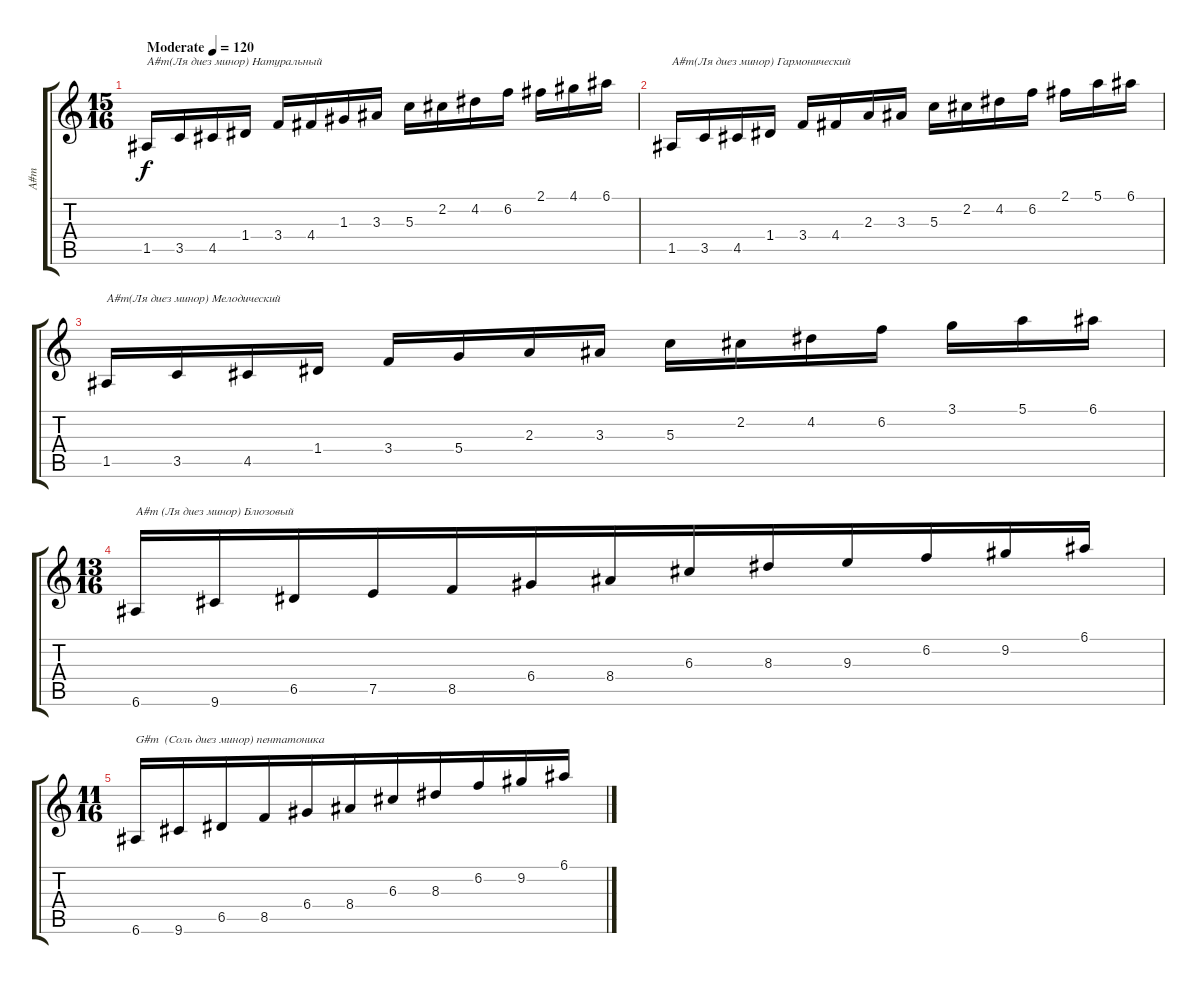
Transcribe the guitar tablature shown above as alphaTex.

\track ("A#m" "A#m") {instrument acousticguitarsteel}
\staff {score tabs}
\tuning (E4 B3 G3 D3 A2 E2) {hide}
\ts (15 16)
\tempo (120 "Moderate")
\clef g2
\ks c
1.5.16{txt "A#m(Ля диез минор) Натуральный" dy f instrument acousticguitarsteel} 3.5.16 4.5.16 1.4.16 3.4.16 4.4.16 1.3.16 3.3.16 5.3.16 2.2.16 4.2.16 6.2.16 2.1.16 4.1.16 6.1.16 |
1.5.16{txt "A#m(Ля диез минор) Гармонический"} 3.5.16 4.5.16 1.4.16 3.4.16 4.4.16 2.3.16 3.3.16 5.3.16 2.2.16 4.2.16 6.2.16 2.1.16 5.1.16 6.1.16 |
1.5.16{txt "A#m(Ля диез минор) Мелодический"} 3.5.16 4.5.16 1.4.16 3.4.16 5.4.16 2.3.16 3.3.16 5.3.16 2.2.16 4.2.16 6.2.16 3.1.16 5.1.16 6.1.16 |
\ts (13 16)
6.6.16{txt "A#m (Ля диез минор) Блюзовый" beam merge} 9.6.16{beam merge} 6.5.16{beam merge} 7.5.16{beam merge} 8.5.16{beam merge} 6.4.16 8.4.16{beam merge} 6.3.16{beam merge} 8.3.16{beam merge} 9.3.16{beam merge} 6.2.16{beam merge} 9.2.16{beam merge} 6.1.16 |
\ts (11 16)
6.6.16{txt "G#m  (Соль диез минор) пентатоника" beam merge} 9.6.16{beam merge} 6.5.16{beam merge} 8.5.16{beam merge} 6.4.16 8.4.16{beam merge} 6.3.16{beam merge} 8.3.16{beam merge} 6.2.16{beam merge} 9.2.16{beam merge} 6.1.16
